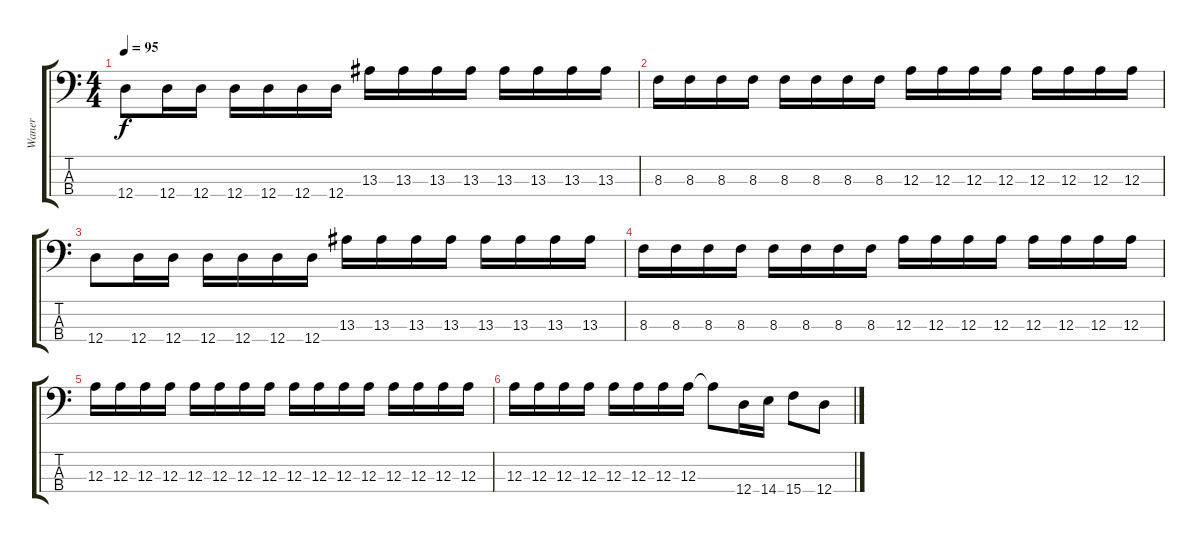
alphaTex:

\track ("Waner" "Waner") {instrument electricbasspick}
\staff {score tabs}
\tuning (G2 D2 A1 D1) {hide}
\ts (4 4)
\tempo 95
\clef f4
\ks c
12.4.8{dy f} 12.4.16 12.4.16 12.4.16 12.4.16 12.4.16 12.4.16 13.3.16 13.3.16 13.3.16 13.3.16 13.3.16 13.3.16 13.3.16 13.3.16 |
8.3.16 8.3.16 8.3.16 8.3.16 8.3.16 8.3.16 8.3.16 8.3.16 12.3.16 12.3.16 12.3.16 12.3.16 12.3.16 12.3.16 12.3.16 12.3.16 |
12.4.8 12.4.16 12.4.16 12.4.16 12.4.16 12.4.16 12.4.16 13.3.16 13.3.16 13.3.16 13.3.16 13.3.16 13.3.16 13.3.16 13.3.16 |
8.3.16 8.3.16 8.3.16 8.3.16 8.3.16 8.3.16 8.3.16 8.3.16 12.3.16 12.3.16 12.3.16 12.3.16 12.3.16 12.3.16 12.3.16 12.3.16 |
12.3.16 12.3.16 12.3.16 12.3.16 12.3.16 12.3.16 12.3.16 12.3.16 12.3.16 12.3.16 12.3.16 12.3.16 12.3.16 12.3.16 12.3.16 12.3.16 |
12.3.16 12.3.16 12.3.16 12.3.16 12.3.16 12.3.16 12.3.16 12.3.16 12.3{t}.8 12.4.16 14.4.16 15.4.8 12.4.8
